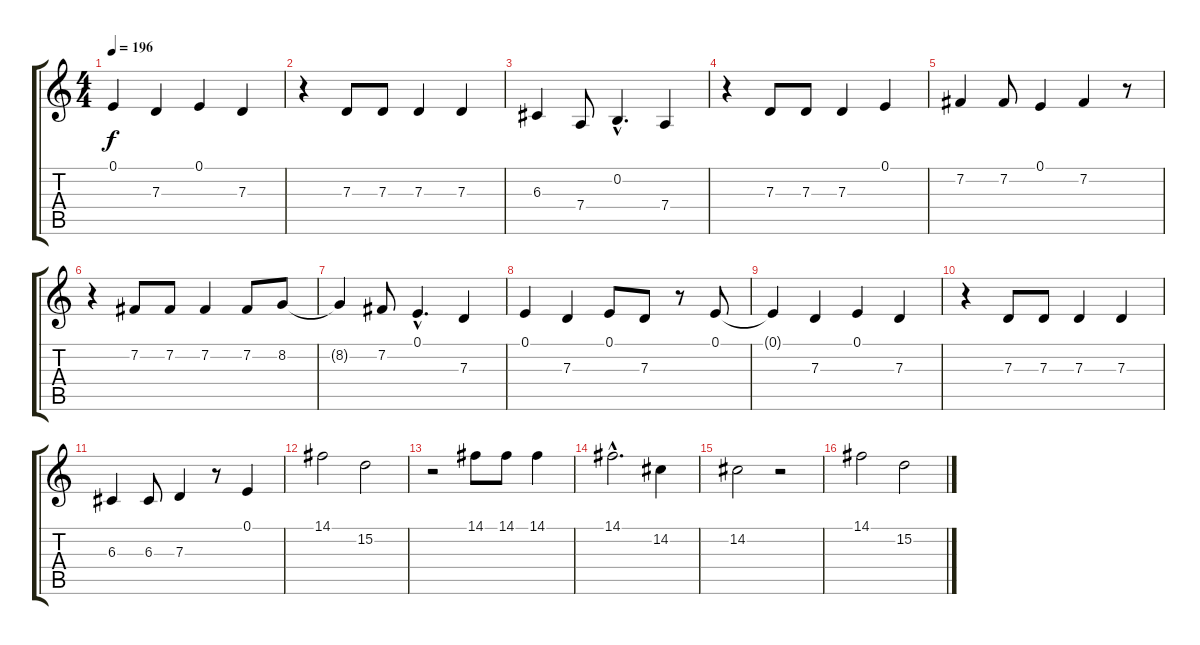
\track "" {instrument fx5brightness}
\staff {score tabs}
\tuning (E4 B3 G3 D3 A2 E2) {hide}
\ts (4 4)
\tempo 196
\clef g2
\ks c
0.1{t}.4{dy f} 7.3.4 0.1.4 7.3.4 |
r.4 7.3.8 7.3.8 7.3.4 7.3.4 |
6.3.4 7.4.8 0.2{hac}.4{d} 7.4.4 |
r.4 7.3.8 7.3.8 7.3.4 0.1.4 |
7.2.4 7.2.8 0.1.4 7.2.4 r.8 |
r.4 7.2.8 7.2.8 7.2.4 7.2.8 8.2.8 |
8.2{t}.4 7.2.8 0.1{hac}.4{d} 7.3.4 |
0.1.4 7.3.4 0.1.8 7.3.8 r.8 0.1.8 |
0.1{t}.4 7.3.4 0.1.4 7.3.4 |
r.4 7.3.8 7.3.8 7.3.4 7.3.4 |
6.3.4 6.3.8 7.3.4 r.8 0.1.4 |
14.1.2 15.2.2 |
r.2 14.1.8 14.1.8 14.1.4 |
14.1{hac}.2{d} 14.2.4 |
14.2.2 r.2 |
14.1.2 15.2.2
